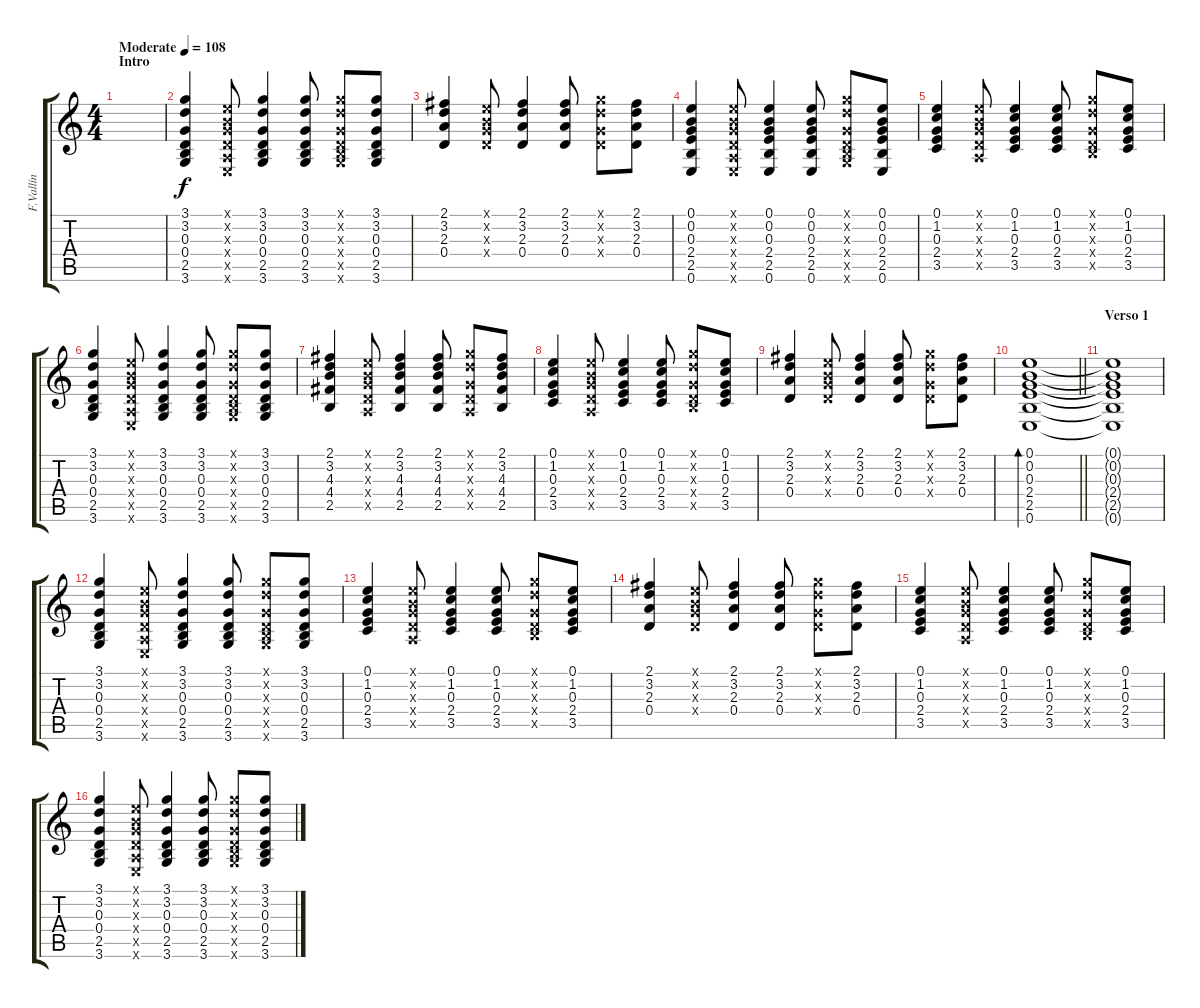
\track ("F.Vallín" "F.Vallín") {instrument acousticguitarsteel}
\staff {score tabs}
\tuning (E4 B3 G3 D3 A2 E2) {hide}
\ts (4 4)
\section ("" "Intro")
\tempo (108 "Moderate")
\clef g2
\ks c
|
(3.1 3.2 0.3 0.4 2.5 3.6).4 (0.1{x} 0.2{x} 0.3{x} 0.4{x} 0.5{x} 0.6{x}).8 (3.1 3.2 0.3 0.4 2.5 3.6).4 (3.1 3.2 0.3 0.4 2.5 3.6).8 (3.1{x} 3.2{x} 0.3{x} 0.4{x} 2.5{x} 3.6{x}).8 (3.1 3.2 0.3 0.4 2.5 3.6).8 |
(2.1 3.2 2.3 0.4).4 (0.1{x} 0.2{x} 0.3{x} 0.4{x}).8 (2.1 3.2 2.3 0.4).4 (2.1 3.2 2.3 0.4).8 (3.1{x} 3.2{x} 0.3{x} 0.4{x}).8 (2.1 3.2 2.3 0.4).8 |
(0.1 0.2 0.3 2.4 2.5 0.6).4 (0.1{x} 0.2{x} 0.3{x} 0.4{x} 0.5{x} 0.6{x}).8 (0.1 0.2 0.3 2.4 2.5 0.6).4 (0.1 0.2 0.3 2.4 2.5 0.6).8 (3.1{x} 3.2{x} 0.3{x} 0.4{x} 2.5{x} 3.6{x}).8 (0.1 0.2 0.3 2.4 2.5 0.6).8 |
(0.1 1.2 0.3 2.4 3.5).4 (0.1{x} 0.2{x} 0.3{x} 0.4{x} 0.5{x}).8 (0.1 1.2 0.3 2.4 3.5).4 (0.1 1.2 0.3 2.4 3.5).8 (3.1{x} 3.2{x} 0.3{x} 0.4{x} 2.5{x}).8 (0.1 1.2 0.3 2.4 3.5).8 |
(3.1 3.2 0.3 0.4 2.5 3.6).4 (0.1{x} 0.2{x} 0.3{x} 0.4{x} 0.5{x} 0.6{x}).8 (3.1 3.2 0.3 0.4 2.5 3.6).4 (3.1 3.2 0.3 0.4 2.5 3.6).8 (3.1{x} 3.2{x} 0.3{x} 0.4{x} 2.5{x} 3.6{x}).8 (3.1 3.2 0.3 0.4 2.5 3.6).8 |
(2.1 3.2 4.3 4.4 2.5).4 (0.1{x} 0.2{x} 0.3{x} 0.4{x} 0.5{x}).8 (2.1 3.2 4.3 4.4 2.5).4 (2.1 3.2 4.3 4.4 2.5).8 (3.1{x} 3.2{x} 0.3{x} 0.4{x} 0.5{x}).8 (2.1 3.2 4.3 4.4 2.5).8 |
(0.1 1.2 0.3 2.4 3.5).4 (0.1{x} 0.2{x} 0.3{x} 0.4{x} 0.5{x}).8 (0.1 1.2 0.3 2.4 3.5).4 (0.1 1.2 0.3 2.4 3.5).8 (3.1{x} 3.2{x} 0.3{x} 0.4{x} 2.5{x}).8 (0.1 1.2 0.3 2.4 3.5).8 |
(2.1 3.2 2.3 0.4).4 (0.1{x} 0.2{x} 0.3{x} 0.4{x}).8 (2.1 3.2 2.3 0.4).4 (2.1 3.2 2.3 0.4).8 (3.1{x} 3.2{x} 0.3{x} 0.4{x}).8 (2.1 3.2 2.3 0.4).8 |
\barLineRight lightlight
(0.1 0.2 0.3 2.4 2.5 0.6).1{bd 120} |
\section ("" "Verso 1")
(0.1{t} 0.2{t} 0.3{t} 2.4{t} 2.5{t} 0.6{t}).1 |
(3.1 3.2 0.3 0.4 2.5 3.6).4 (0.1{x} 0.2{x} 0.3{x} 0.4{x} 0.5{x} 0.6{x}).8 (3.1 3.2 0.3 0.4 2.5 3.6).4 (3.1 3.2 0.3 0.4 2.5 3.6).8 (3.1{x} 3.2{x} 0.3{x} 0.4{x} 2.5{x} 3.6{x}).8 (3.1 3.2 0.3 0.4 2.5 3.6).8 |
(0.1 1.2 0.3 2.4 3.5).4 (0.1{x} 0.2{x} 0.3{x} 0.4{x} 0.5{x}).8 (0.1 1.2 0.3 2.4 3.5).4 (0.1 1.2 0.3 2.4 3.5).8 (3.1{x} 3.2{x} 0.3{x} 0.4{x} 2.5{x}).8 (0.1 1.2 0.3 2.4 3.5).8 |
(2.1 3.2 2.3 0.4).4 (0.1{x} 0.2{x} 0.3{x} 0.4{x}).8 (2.1 3.2 2.3 0.4).4 (2.1 3.2 2.3 0.4).8 (3.1{x} 3.2{x} 0.3{x} 0.4{x}).8 (2.1 3.2 2.3 0.4).8 |
(0.1 1.2 0.3 2.4 3.5).4 (0.1{x} 0.2{x} 0.3{x} 0.4{x} 0.5{x}).8 (0.1 1.2 0.3 2.4 3.5).4 (0.1 1.2 0.3 2.4 3.5).8 (3.1{x} 3.2{x} 0.3{x} 0.4{x} 2.5{x}).8 (0.1 1.2 0.3 2.4 3.5).8 |
(3.1 3.2 0.3 0.4 2.5 3.6).4 (0.1{x} 0.2{x} 0.3{x} 0.4{x} 0.5{x} 0.6{x}).8 (3.1 3.2 0.3 0.4 2.5 3.6).4 (3.1 3.2 0.3 0.4 2.5 3.6).8 (3.1{x} 3.2{x} 0.3{x} 0.4{x} 2.5{x} 3.6{x}).8 (3.1 3.2 0.3 0.4 2.5 3.6).8
